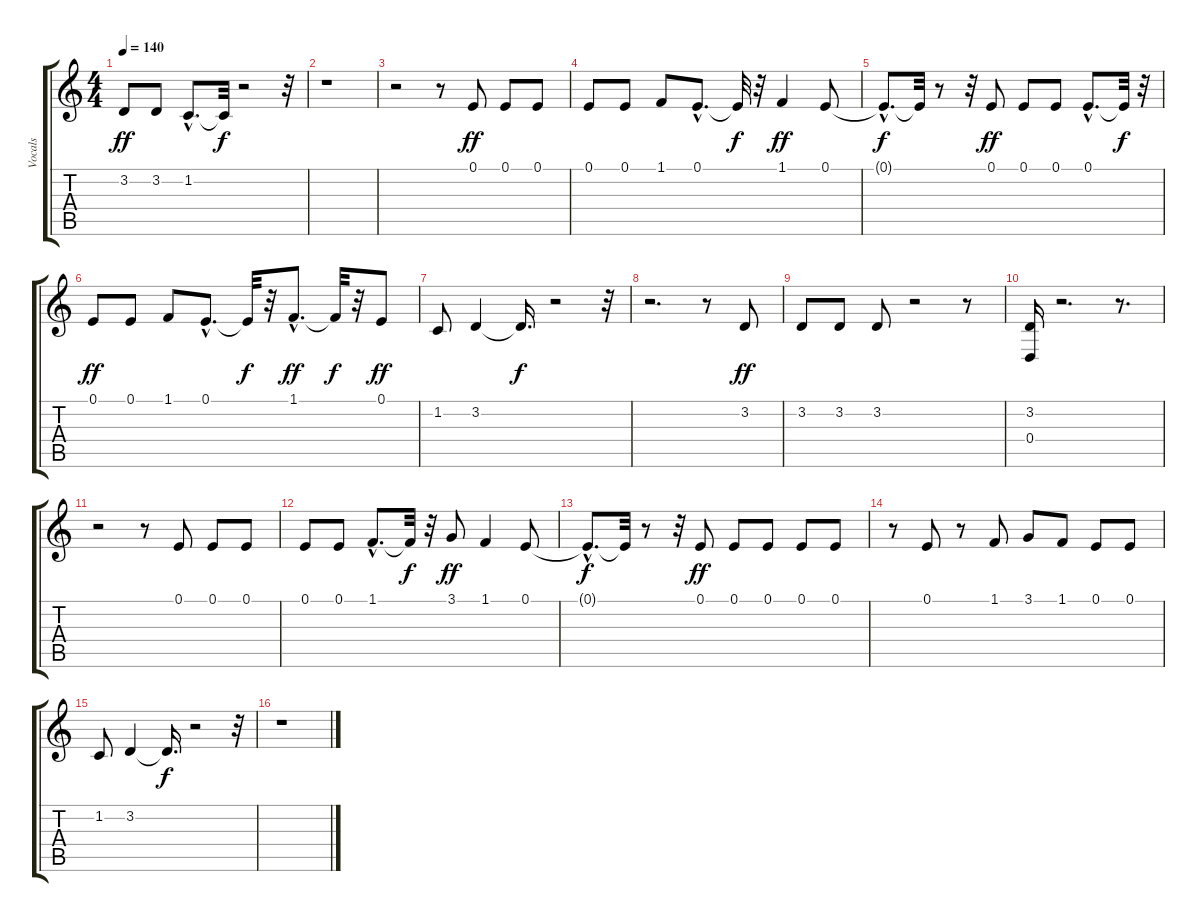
\track ("Vocals" "Vocals") {instrument synthvoice}
\staff {score tabs}
\tuning (E4 B3 G3 D3 A2 E2) {hide}
\ts (4 4)
\tempo 140
\clef g2
\ks c
3.2.8{dy ff} 3.2.8 1.2{hac}.8{d} 1.2{t}.32{dy f} r.2 r.32 |
r.1 |
r.2 r.8 0.1.8{dy ff} 0.1.8 0.1.8 |
0.1.8 0.1.8 1.1.8 0.1{hac}.8{d} 0.1{t}.32{dy f} r.32 1.1.4{dy ff} 0.1.8 |
0.1{hac t}.8{d dy f} 0.1{t}.32 r.8 r.32 0.1.8{dy ff} 0.1.8 0.1.8 0.1{hac}.8{d} 0.1{t}.32{dy f} r.32 |
0.1.8{dy ff} 0.1.8 1.1.8 0.1{hac}.8{d} 0.1{t}.32{dy f} r.32 1.1{hac}.8{d dy ff} 1.1{t}.32{dy f} r.32 0.1.8{dy ff} |
1.2.8 3.2.4 3.2{t}.16{d dy f} r.2 r.32 |
r.2{d} r.8 3.2.8{dy ff} |
3.2.8 3.2.8 3.2.8 r.2 r.8 |
(3.2 0.4).16 r.2{d} r.8{d} |
r.2 r.8 0.1.8 0.1.8 0.1.8 |
0.1.8 0.1.8 1.1{hac}.8{d} 1.1{t}.32{dy f} r.32 3.1.8{dy ff} 1.1.4 0.1.8 |
0.1{hac t}.8{d dy f} 0.1{t}.32 r.8 r.32 0.1.8{dy ff} 0.1.8 0.1.8 0.1.8 0.1.8 |
r.8 0.1.8 r.8 1.1.8 3.1.8 1.1.8 0.1.8 0.1.8 |
1.2.8 3.2.4 3.2{t}.16{d dy f} r.2 r.32 |
r.1
